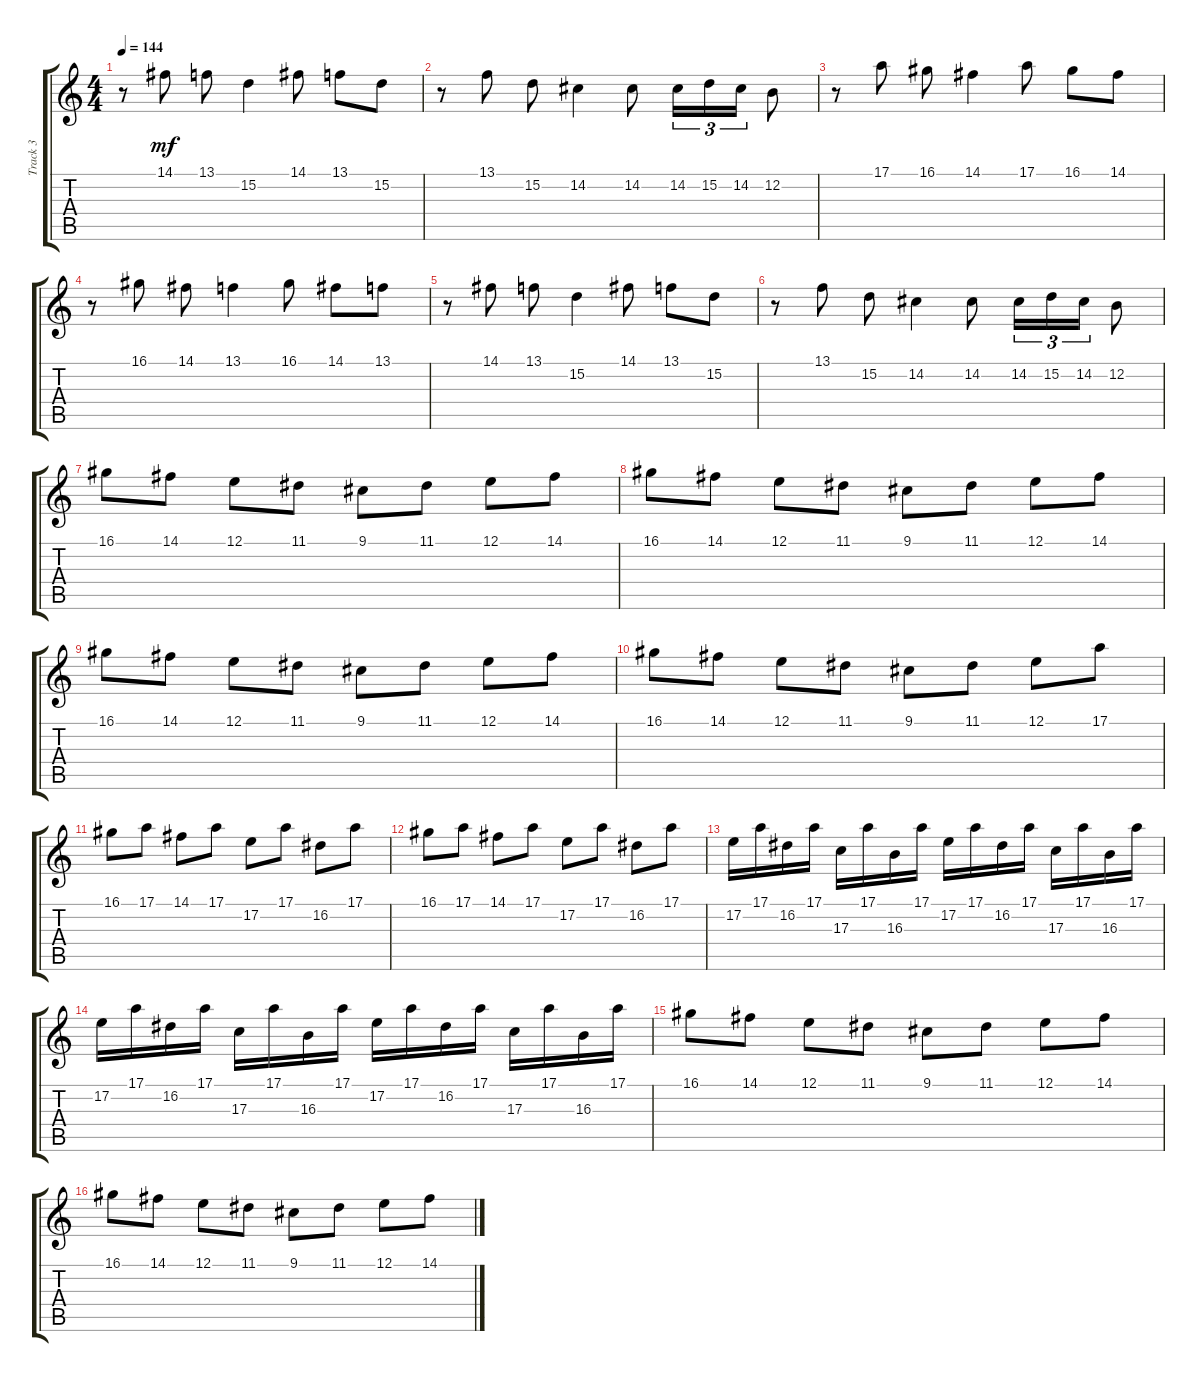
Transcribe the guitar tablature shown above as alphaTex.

\track ("Track 3" "Track 3") {instrument stringensemble1}
\staff {score tabs}
\tuning (E4 B3 G3 D3 A2 E2) {hide}
\ts (4 4)
\tempo 144
\clef g2
\ks c
r.8{dy mf} 14.1.8 13.1.8 15.2.4 14.1.8 13.1.8 15.2.8 |
r.8 13.1.8 15.2.8 14.2.4 14.2.8 14.2.16{tu (3 2)} 15.2.16{tu (3 2)} 14.2.16{tu (3 2)} 12.2.8 |
r.8 17.1.8 16.1.8 14.1.4 17.1.8 16.1.8 14.1.8 |
r.8 16.1.8 14.1.8 13.1.4 16.1.8 14.1.8 13.1.8 |
r.8 14.1.8 13.1.8 15.2.4 14.1.8 13.1.8 15.2.8 |
r.8 13.1.8 15.2.8 14.2.4 14.2.8 14.2.16{tu (3 2)} 15.2.16{tu (3 2)} 14.2.16{tu (3 2)} 12.2.8 |
16.1.8 14.1.8 12.1.8 11.1.8 9.1.8 11.1.8 12.1.8 14.1.8 |
16.1.8 14.1.8 12.1.8 11.1.8 9.1.8 11.1.8 12.1.8 14.1.8 |
16.1.8 14.1.8 12.1.8 11.1.8 9.1.8 11.1.8 12.1.8 14.1.8 |
16.1.8 14.1.8 12.1.8 11.1.8 9.1.8 11.1.8 12.1.8 17.1.8 |
16.1.8 17.1.8 14.1.8 17.1.8 17.2.8 17.1.8 16.2.8 17.1.8 |
16.1.8 17.1.8 14.1.8 17.1.8 17.2.8 17.1.8 16.2.8 17.1.8 |
17.2.16 17.1.16 16.2.16 17.1.16 17.3.16 17.1.16 16.3.16 17.1.16 17.2.16 17.1.16 16.2.16 17.1.16 17.3.16 17.1.16 16.3.16 17.1.16 |
17.2.16 17.1.16 16.2.16 17.1.16 17.3.16 17.1.16 16.3.16 17.1.16 17.2.16 17.1.16 16.2.16 17.1.16 17.3.16 17.1.16 16.3.16 17.1.16 |
16.1.8 14.1.8 12.1.8 11.1.8 9.1.8 11.1.8 12.1.8 14.1.8 |
16.1.8 14.1.8 12.1.8 11.1.8 9.1.8 11.1.8 12.1.8 14.1.8
